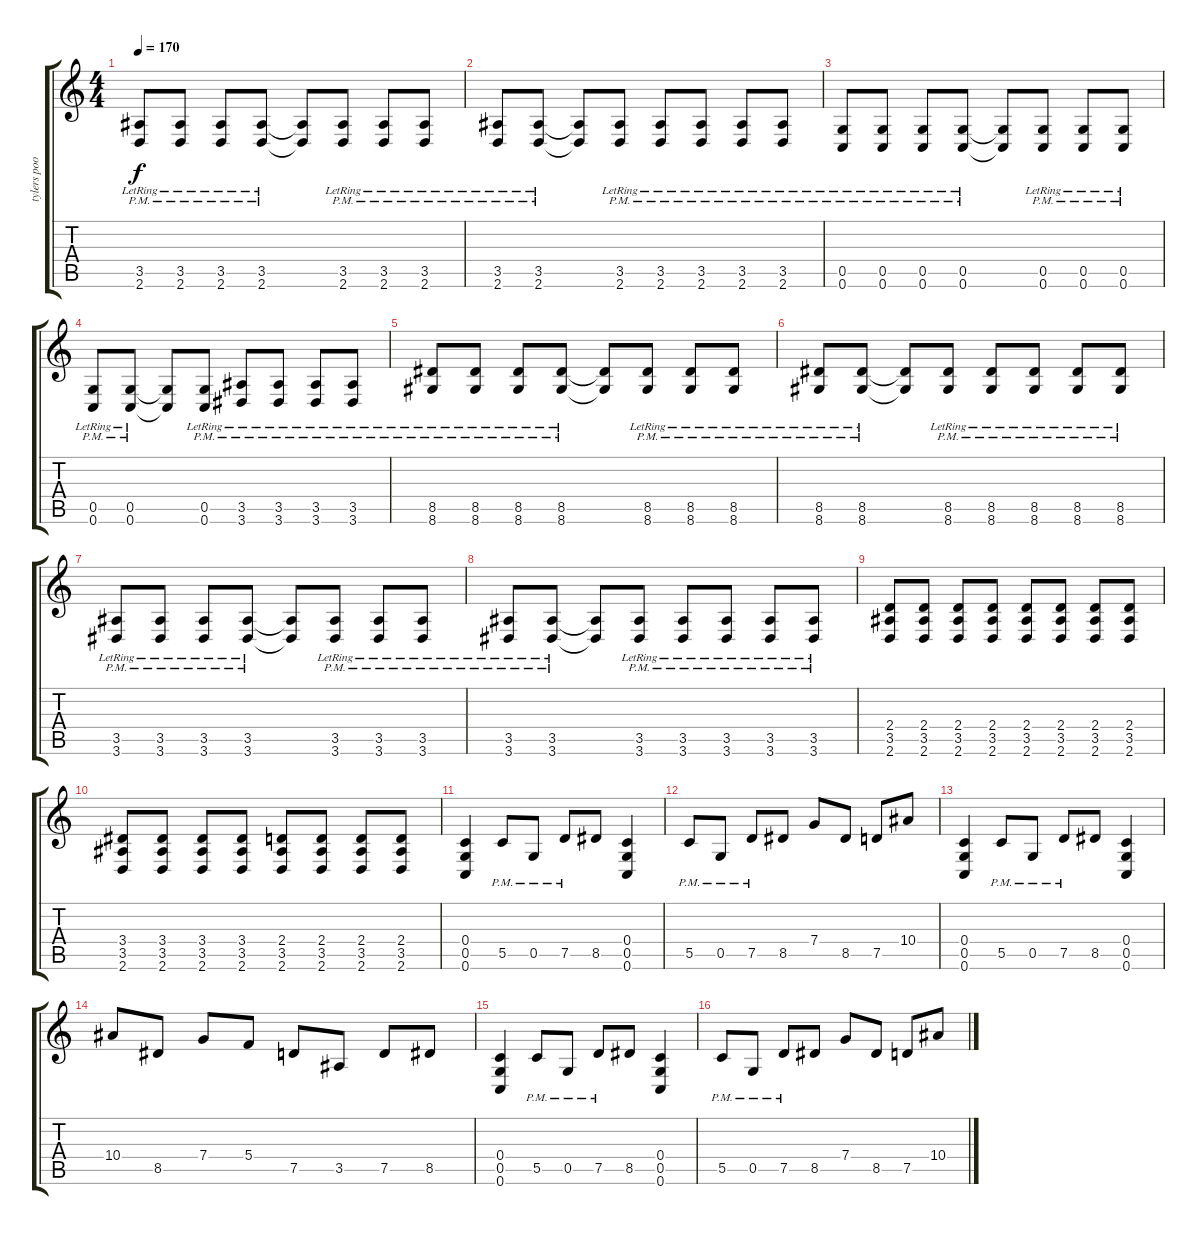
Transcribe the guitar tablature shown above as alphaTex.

\track ("tylers poop." "tylers poo") {instrument distortionguitar}
\staff {score tabs}
\tuning (D4 A3 F3 C3 G2 C2) {hide}
\ts (4 4)
\tempo 170
\clef g2
\ks c
(3.5{pm lr} 2.6{pm lr}).8{dy f} (3.5{pm lr} 2.6{pm lr}).8 (3.5{pm lr} 2.6{pm lr}).8 (3.5{pm lr} 2.6{pm lr}).8 (3.5{t} 2.6{t}).8 (3.5{pm lr} 2.6{pm lr}).8 (3.5{pm lr} 2.6{pm lr}).8 (3.5{pm lr} 2.6{pm lr}).8 |
(3.5{pm lr} 2.6{pm lr}).8 (3.5{pm lr} 2.6{pm lr}).8 (3.5{t} 2.6{t}).8 (3.5{pm lr} 2.6{pm lr}).8 (3.5{pm lr} 2.6{pm lr}).8 (3.5{pm lr} 2.6{pm lr}).8 (3.5{pm lr} 2.6{pm lr}).8 (3.5{pm lr} 2.6{pm lr}).8 |
(0.5{pm lr} 0.6{pm lr}).8 (0.5{pm lr} 0.6{pm lr}).8 (0.5{pm lr} 0.6{pm lr}).8 (0.5{pm lr} 0.6{pm lr}).8 (0.5{t} 0.6{t}).8 (0.5{pm lr} 0.6{pm lr}).8 (0.5{pm lr} 0.6{pm lr}).8 (0.5{pm lr} 0.6{pm lr}).8 |
(0.5{pm lr} 0.6{pm lr}).8 (0.5{pm lr} 0.6{pm lr}).8 (0.5{t} 0.6{t}).8 (0.5{pm lr} 0.6{pm lr}).8 (3.5{pm lr} 3.6{pm lr}).8 (3.5{pm lr} 3.6{pm lr}).8 (3.5{pm lr} 3.6{pm lr}).8 (3.5{pm lr} 3.6{pm lr}).8 |
(8.5{pm lr} 8.6{pm lr}).8 (8.5{pm lr} 8.6{pm lr}).8 (8.5{pm lr} 8.6{pm lr}).8 (8.5{pm lr} 8.6{pm lr}).8 (8.5{t} 8.6{t}).8 (8.5{pm lr} 8.6{pm lr}).8 (8.5{pm lr} 8.6{pm lr}).8 (8.5{pm lr} 8.6{pm lr}).8 |
(8.5{pm lr} 8.6{pm lr}).8 (8.5{pm lr} 8.6{pm lr}).8 (8.5{t} 8.6{t}).8 (8.5{pm lr} 8.6{pm lr}).8 (8.5{pm lr} 8.6{pm lr}).8 (8.5{pm lr} 8.6{pm lr}).8 (8.5{pm lr} 8.6{pm lr}).8 (8.5{pm lr} 8.6{pm lr}).8 |
(3.5{pm lr} 3.6{pm lr}).8 (3.5{pm lr} 3.6{pm lr}).8 (3.5{pm lr} 3.6{pm lr}).8 (3.5{pm lr} 3.6{pm lr}).8 (3.5{t} 3.6{t}).8 (3.5{pm lr} 3.6{pm lr}).8 (3.5{pm lr} 3.6{pm lr}).8 (3.5{pm lr} 3.6{pm lr}).8 |
(3.5{pm lr} 3.6{pm lr}).8 (3.5{pm lr} 3.6{pm lr}).8 (3.5{t} 3.6{t}).8 (3.5{pm lr} 3.6{pm lr}).8 (3.5{pm lr} 3.6{pm lr}).8 (3.5{pm lr} 3.6{pm lr}).8 (3.5{pm lr} 3.6{pm lr}).8 (3.5{pm lr} 3.6{pm lr}).8 |
(2.4 3.5 2.6).8 (2.4 3.5 2.6).8 (2.4 3.5 2.6).8 (2.4 3.5 2.6).8 (2.4 3.5 2.6).8 (2.4 3.5 2.6).8 (2.4 3.5 2.6).8 (2.4 3.5 2.6).8 |
(3.4 3.5 2.6).8 (3.4 3.5 2.6).8 (3.4 3.5 2.6).8 (3.4 3.5 2.6).8 (2.4 3.5 2.6).8 (2.4 3.5 2.6).8 (2.4 3.5 2.6).8 (2.4 3.5 2.6).8 |
(0.4 0.5 0.6).4 5.5{pm}.8 0.5{pm}.8 7.5{pm}.8 8.5.8 (0.4 0.5 0.6).4 |
5.5{pm}.8 0.5{pm}.8 7.5{pm}.8 8.5.8 7.4.8 8.5.8 7.5.8 10.4.8 |
(0.4 0.5 0.6).4 5.5{pm}.8 0.5{pm}.8 7.5{pm}.8 8.5.8 (0.4 0.5 0.6).4 |
10.4.8 8.5.8 7.4.8 5.4.8 7.5.8 3.5.8 7.5.8 8.5.8 |
(0.4 0.5 0.6).4 5.5{pm}.8 0.5{pm}.8 7.5{pm}.8 8.5.8 (0.4 0.5 0.6).4 |
5.5{pm}.8 0.5{pm}.8 7.5{pm}.8 8.5.8 7.4.8 8.5.8 7.5.8 10.4.8
